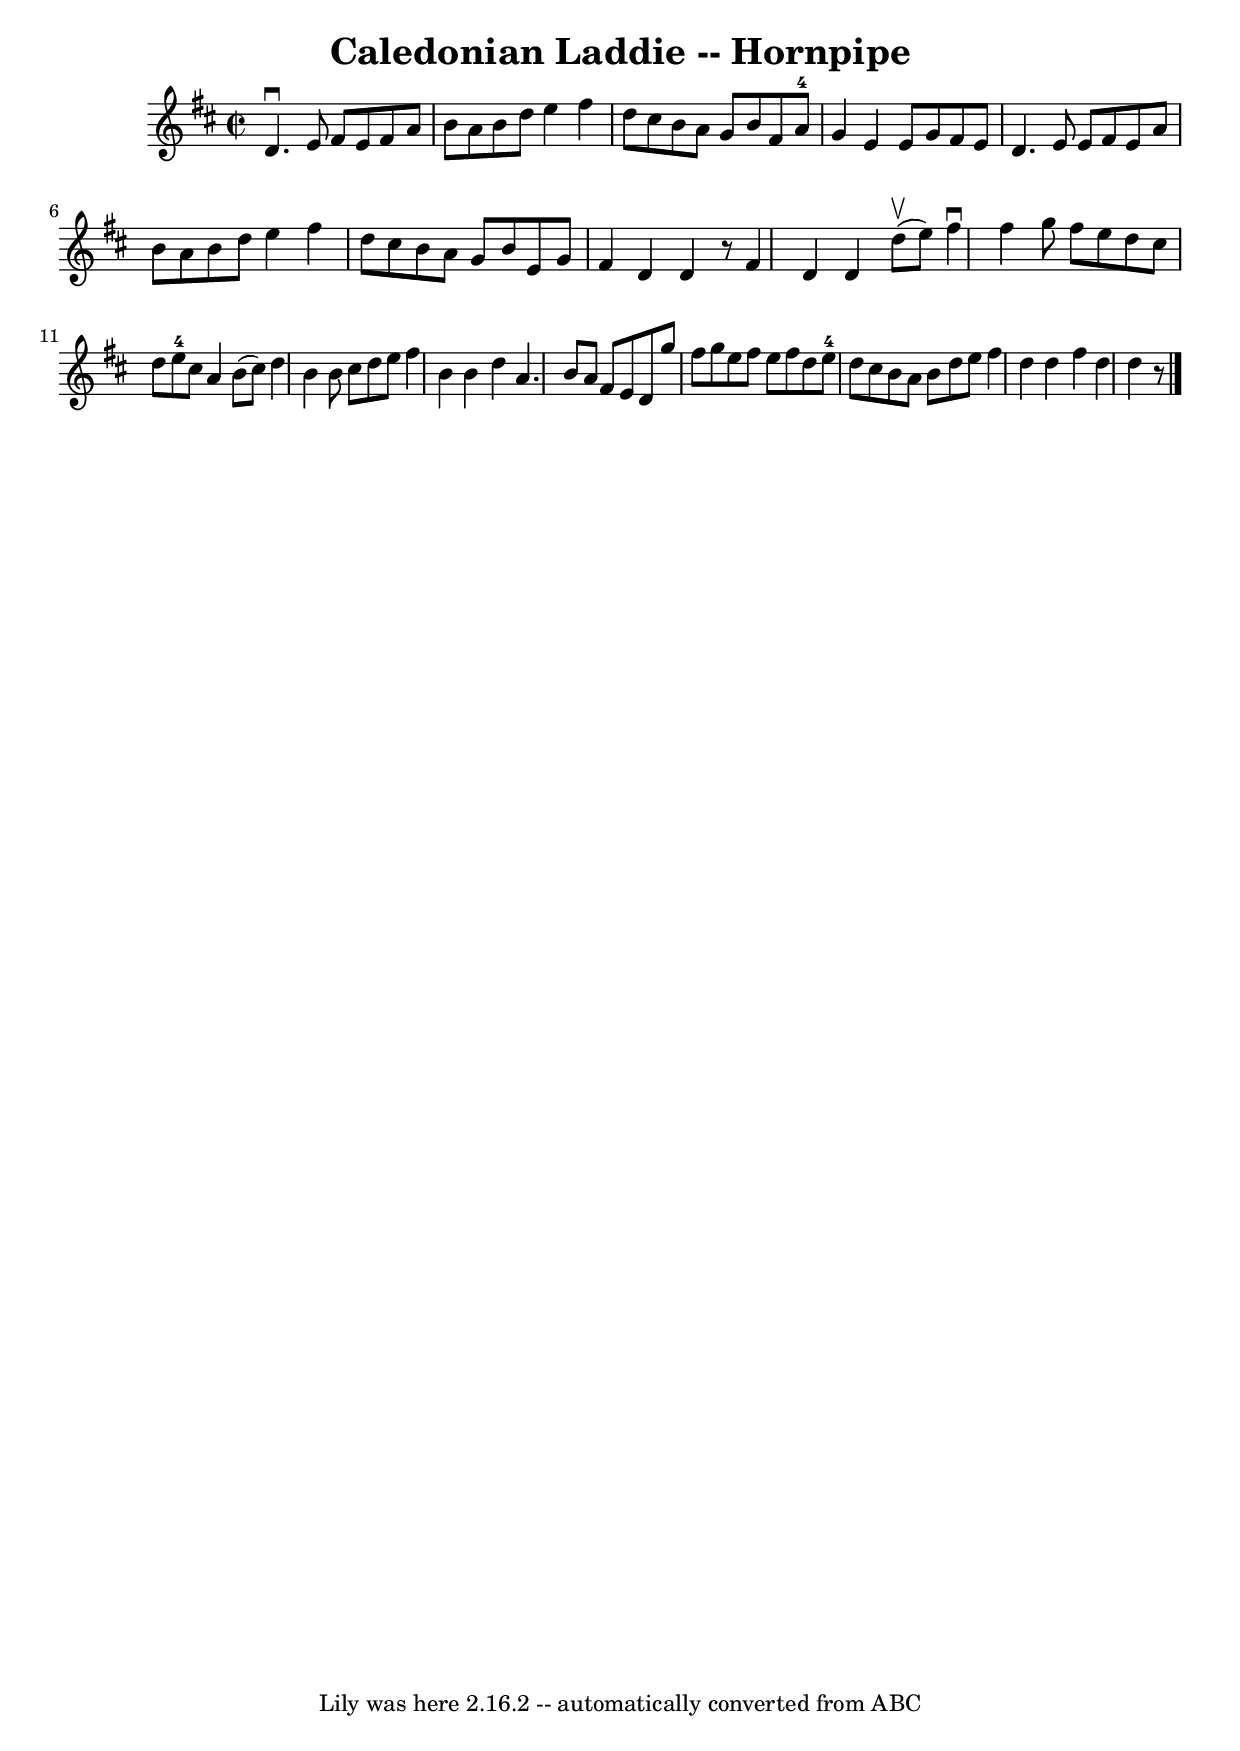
\version "2.7.40"
\include "Mammoth.ily"
\header {
	%% book = "Cole's 1000 Fiddle Tunes"
	crossRefNumber = "1"
	footnotes = ""
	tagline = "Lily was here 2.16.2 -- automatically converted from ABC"
	title = "Caledonian Laddie -- Hornpipe"
}
voicedefault =  {


\override Staff.TimeSignature #'style = #'C
 \time 2/2 
\key d \major d'4.^\downbow e'8 fis'8 e'8 fis'8 a'8 
 |
 b'8 a'8 b'8 d''8 e''4 fis''4  |
 d''8    
cis''8 b'8 a'8 g'8 b'8 fis'8 a'8-4 |
 g'4 e'4   
 e'8 g'8 fis'8 e'8  |
 d'4. e'8 e'8 fis'8 e'8    
a'8  |
 b'8 a'8 b'8 d''8 e''4 fis''4  |
 d''8    
cis''8 b'8 a'8 g'8 b'8 e'8 g'8  |
 fis'4 d'4    
d'4    r8 \bar ":|" fis'4 d'4 d'4  \bar "|."     \bar "|:" d''8 
(^\upbow e''8) |
 fis''4^\downbow fis''4 g''8 fis''8    
e''8 d''8  |
 cis''8 d''8 e''8-4 cis''8 a'4 b'8 (
cis''8) |
 d''4 b'4 b'8 cis''8 d''8 e''8  |
   
fis''4 b'4 b'4 d''4  |
 a'4. b'8 a'8 fis'8 e'8   
 d'8  |
 g''8 fis''8 g''8 e''8 fis''8 e''8 fis''8    
d''8  |
 e''8-4 d''8 cis''8 b'8 a'8 b'8 d''8    
e''8  |
 fis''4 d''4 d''4  \bar ":|" fis''4 d''4 d''4    
r8 \bar "|."   
}

\score{
    <<

	\context Staff="default"
	{
	    \voicedefault 
	}

    >>
	\layout {
	}
	\midi {}
}
